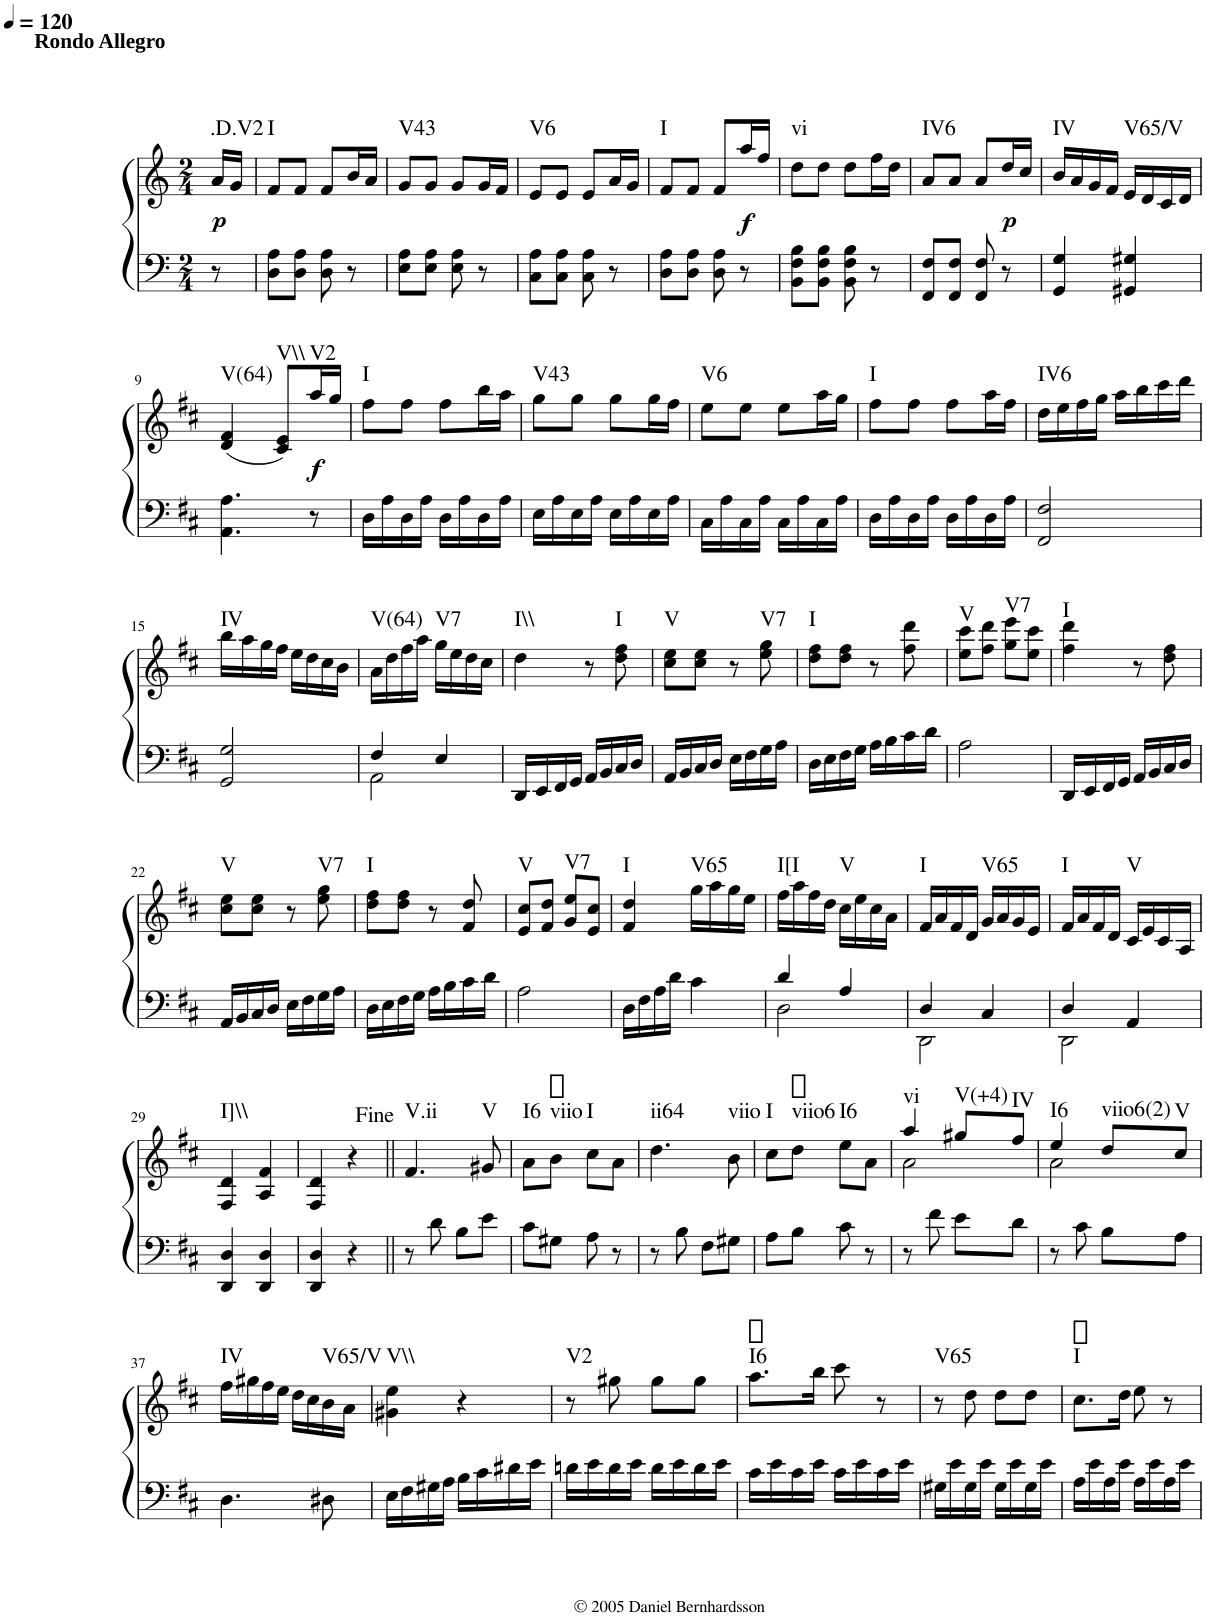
**kern	**kern	**dynam	**harte
*part1	*part1	*part1	*part1
*staff2	*staff1	*staff1/2	*
*I"Piano	*	*	*
*I'Pno.	*	*	*
*clefF4	*clefG2	*	*
*k[f#c#]	*k[f#c#]	*	*
*D:	*D:	*	*
*M2/4	*M2/4	*	*
*MM120	*MM120	*	*
=1	=1	=1	=1
!	!LO:TX:a:B:t=Rondo Allegro	!	!
!	!	!LO:DY:b	!LO:H:kt=.D.V2
8r	16a/LL	p	N
.	16g/JJ	.	.
=2	=2	=2	=2
!	!	!	!LO:H:kt=I
8D\ 8A\L	8f#/L	.	N
8D\ 8A\J	8f#/J	.	.
8D\ 8A\	8f#/L	.	.
8r	16b/L	.	.
.	16a/JJ	.	.
=3	=3	=3	=3
!	!	!	!LO:H:kt=V43
8E\ 8A\L	8g/L	.	N
8E\ 8A\J	8g/J	.	.
8E\ 8A\	8g/L	.	.
8r	16g/L	.	.
.	16f#/JJ	.	.
=4	=4	=4	=4
!	!	!	!LO:H:kt=V6
8C#\ 8A\L	8e/L	.	N
8C#\ 8A\J	8e/J	.	.
8C#\ 8A\	8e/L	.	.
8r	16a/L	.	.
.	16g/JJ	.	.
=5	=5	=5	=5
!	!	!	!LO:H:kt=I
8D\ 8A\L	8f#/L	.	N
8D\ 8A\J	8f#/J	.	.
8D\ 8A\	8f#/L	.	.
!	!	!LO:DY:b	!
8r	16aa/L	f	.
.	16ff#/JJ	.	.
=6	=6	=6	=6
!	!	!	!LO:H:kt=vi
8BB\ 8F#\ 8B\L	8dd\L	.	N
8BB\ 8F#\ 8B\J	8dd\J	.	.
8BB\ 8F#\ 8B\	8dd\L	.	.
8r	16ff#\L	.	.
.	16dd\JJ	.	.
=7	=7	=7	=7
!	!	!	!LO:H:kt=IV6
8FF#/ 8F#/L	8a/L	.	N
8FF#/ 8F#/J	8a/J	.	.
8FF#/ 8F#/	8a/L	.	.
!	!	!LO:DY:b	!
8r	16dd/L	p	.
.	16cc#/JJ	.	.
=8	=8	=8	=8
!	!	!	!LO:H:kt=IV
4GG/ 4G/	16b/LL	.	N
.	16a/	.	.
.	16g/	.	.
.	16f#/JJ	.	.
!	!	!	!LO:H:kt=V65/V
4GG#X/ 4G#X/	16e/LL	.	N
.	16d/	.	.
.	16c#/	.	.
.	16d/JJ	.	.
!!LO:LB:g=z
=9	=9	=9	=9
!	!	!	!LO:H:kt=V(64)
4.AA\ 4.A\	(4d/ 4f#/	.	N
!	!	!	!LO:H:kt=V\\
.	8c#/ 8e/L)	.	N
!	!	!LO:DY:b	!LO:H:kt=V2
8r	16aa/L	f	N
.	16gg/JJ	.	.
=10	=10	=10	=10
!	!	!	!LO:H:kt=I
16D\LL	8ff#\L	.	N
16A\	.	.	.
16D\	8ff#\J	.	.
16A\JJ	.	.	.
16D\LL	8ff#\L	.	.
16A\	.	.	.
16D\	16bb\L	.	.
16A\JJ	16aa\JJ	.	.
=11	=11	=11	=11
!	!	!	!LO:H:kt=V43
16E\LL	8gg\L	.	N
16A\	.	.	.
16E\	8gg\J	.	.
16A\JJ	.	.	.
16E\LL	8gg\L	.	.
16A\	.	.	.
16E\	16gg\L	.	.
16A\JJ	16ff#\JJ	.	.
=12	=12	=12	=12
!	!	!	!LO:H:kt=V6
16C#\LL	8ee\L	.	N
16A\	.	.	.
16C#\	8ee\J	.	.
16A\JJ	.	.	.
16C#\LL	8ee\L	.	.
16A\	.	.	.
16C#\	16aa\L	.	.
16A\JJ	16gg\JJ	.	.
=13	=13	=13	=13
!	!	!	!LO:H:kt=I
16D\LL	8ff#\L	.	N
16A\	.	.	.
16D\	8ff#\J	.	.
16A\JJ	.	.	.
16D\LL	8ff#\L	.	.
16A\	.	.	.
16D\	16aa\L	.	.
16A\JJ	16ff#\JJ	.	.
=14	=14	=14	=14
!	!	!	!LO:H:kt=IV6
2FF#/ 2F#/	16dd\LL	.	N
.	16ee\	.	.
.	16ff#\	.	.
.	16gg\JJ	.	.
.	16aa\LL	.	.
.	16bb\	.	.
.	16ccc#\	.	.
.	16ddd\JJ	.	.
!!LO:LB:g=z
=15	=15	=15	=15
!	!	!	!LO:H:kt=IV
2GG/ 2G/	16bb\LL	.	N
.	16aa\	.	.
.	16gg\	.	.
.	16ff#\JJ	.	.
.	16ee\LL	.	.
.	16dd\	.	.
.	16cc#\	.	.
.	16b\JJ	.	.
=16	=16	=16	=16
*^	*	*	*
!	!	!	!	!LO:H:kt=V(64)
4F#/	2AA\	16a\LL	.	N
.	.	16dd\	.	.
.	.	16ff#\	.	.
.	.	16aa\JJ	.	.
!	!	!	!	!LO:H:kt=V7
4E/	.	16gg\LL	.	N
.	.	16ee\	.	.
.	.	16dd\	.	.
.	.	16cc#\JJ	.	.
*v	*v	*	*	*
=17	=17	=17	=17
!	!	!	!LO:H:kt=I\\
16DD/LL	4dd\	.	N
16EE/	.	.	.
16FF#/	.	.	.
16GG/JJ	.	.	.
16AA/LL	8r	.	.
16BB/	.	.	.
!	!	!	!LO:H:kt=I
16C#/	8dd\ 8ff#\	.	N
16D/JJ	.	.	.
=18	=18	=18	=18
!	!	!	!LO:H:kt=V
16AA/LL	8cc#\ 8ee\L	.	N
16BB/	.	.	.
16C#/	8cc#\ 8ee\J	.	.
16D/JJ	.	.	.
16E\LL	8r	.	.
16F#\	.	.	.
!	!	!	!LO:H:kt=V7
16G\	8ee\ 8gg\	.	N
16A\JJ	.	.	.
=19	=19	=19	=19
!	!	!	!LO:H:kt=I
16D\LL	8dd\ 8ff#\L	.	N
16E\	.	.	.
16F#\	8dd\ 8ff#\J	.	.
16G\JJ	.	.	.
16A\LL	8r	.	.
16B\	.	.	.
16c#\	8ff#\ 8ddd\	.	.
16d\JJ	.	.	.
=20	=20	=20	=20
!	!	!	!LO:H:kt=V
2A\	8ee\ 8ccc#\L	.	N
.	8ff#\ 8ddd\J	.	.
!	!	!	!LO:H:kt=V7
.	8gg\ 8eee\L	.	N
.	8ee\ 8ccc#\J	.	.
=21	=21	=21	=21
!	!	!	!LO:H:kt=I
16DD/LL	4ff#\ 4ddd\	.	N
16EE/	.	.	.
16FF#/	.	.	.
16GG/JJ	.	.	.
16AA/LL	8r	.	.
16BB/	.	.	.
16C#/	8dd\ 8ff#\	.	.
16D/JJ	.	.	.
!!LO:LB:g=z
=22	=22	=22	=22
!	!	!	!LO:H:kt=V
16AA/LL	8cc#\ 8ee\L	.	N
16BB/	.	.	.
16C#/	8cc#\ 8ee\J	.	.
16D/JJ	.	.	.
16E\LL	8r	.	.
16F#\	.	.	.
!	!	!	!LO:H:kt=V7
16G\	8ee\ 8gg\	.	N
16A\JJ	.	.	.
=23	=23	=23	=23
!	!	!	!LO:H:kt=I
16D\LL	8dd\ 8ff#\L	.	N
16E\	.	.	.
16F#\	8dd\ 8ff#\J	.	.
16G\JJ	.	.	.
16A\LL	8r	.	.
16B\	.	.	.
16c#\	8f#/ 8dd/	.	.
16d\JJ	.	.	.
=24	=24	=24	=24
!	!	!	!LO:H:kt=V
2A\	8e/ 8cc#/L	.	N
.	8f#/ 8dd/J	.	.
!	!	!	!LO:H:kt=V7
.	8g/ 8ee/L	.	N
.	8e/ 8cc#/J	.	.
=25	=25	=25	=25
!	!	!	!LO:H:kt=I
16D\LL	4f#/ 4dd/	.	N
16F#\	.	.	.
16A\	.	.	.
16d\JJ	.	.	.
!	!	!	!LO:H:kt=V65
4c#\	16gg\LL	.	N
.	16aa\	.	.
.	16gg\	.	.
.	16ee\JJ	.	.
=26	=26	=26	=26
*^	*	*	*
!	!	!	!	!LO:H:kt=I[I
4d/	2D\	16ff#\LL	.	N
.	.	16aa\	.	.
.	.	16ff#\	.	.
.	.	16dd\JJ	.	.
!	!	!	!	!LO:H:kt=V
4A/	.	16cc#\LL	.	N
.	.	16ee\	.	.
.	.	16cc#\	.	.
.	.	16a\JJ	.	.
=27	=27	=27	=27	=27
!	!	!	!	!LO:H:kt=I
4D/	2DD\	16f#/LL	.	N
.	.	16a/	.	.
.	.	16f#/	.	.
.	.	16d/JJ	.	.
!	!	!	!	!LO:H:kt=V65
4C#/	.	16g/LL	.	N
.	.	16a/	.	.
.	.	16g/	.	.
.	.	16e/JJ	.	.
=28	=28	=28	=28	=28
!	!	!	!	!LO:H:kt=I
4D/	2DD\	16f#/LL	.	N
.	.	16a/	.	.
.	.	16f#/	.	.
.	.	16d/JJ	.	.
!	!	!	!	!LO:H:kt=V
4AA/	.	16c#/LL	.	N
.	.	16e/	.	.
.	.	16c#/	.	.
.	.	16A/JJ	.	.
*v	*v	*	*	*
!!LO:LB:g=z
=29	=29	=29	=29
!	!	!	!LO:H:kt=I]\\
4DD/ 4D/	4F#/ 4d/	.	N
4DD/ 4D/	4A/ 4f#/	.	.
=30	=30	=30	=30
4DD/ 4D/	4F#/ 4d/	.	.
4r	4r	.	.
=31||	=31||	=31||	=31||
!	!	!	!LO:H:kt=V.ii
8r	4.f#/	.	N
8d\	.	.	.
8B\L	.	.	.
!	!	!	!LO:H:kt=V
8e\J	8g#X/	.	N
=32	=32	=32	=32
!	!	!	!LO:H:kt=I6
8c#\L	8a\L	.	N
!	!	!	!LO:H:kt=viio
8G#X\J	8b\J	.	N
!	!	!	!LO:H:kt=I
8A\	8cc#\L	.	N
8r	8a\J	.	.
=33	=33	=33	=33
!	!	!	!LO:H:kt=ii64
8r	4.dd\	.	N
8B\	.	.	.
8F#\L	.	.	.
!	!	!	!LO:H:kt=viio
8G#X\J	8b\	.	N
=34	=34	=34	=34
!	!	!	!LO:H:kt=I
8A\L	8cc#\L	.	N
!	!	!	!LO:H:kt=viio6
8B\J	8dd\J	.	N
!	!	!	!LO:H:kt=I6
8c#\	8ee\L	.	N
8r	8a\J	.	.
=35	=35	=35	=35
*	*^	*	*
!	!	!	!	!LO:H:kt=vi
8r	4aa/	2a\	.	N
8f#\	.	.	.	.
!	!	!	!	!LO:H:kt=V(+4)
8e\L	8gg#X/L	.	.	N
!	!	!	!	!LO:H:kt=IV
8d\J	8ff#/J	.	.	N
=36	=36	=36	=36	=36
!	!	!	!	!LO:H:kt=I6
8r	4ee/	2a\	.	N
8c#\	.	.	.	.
!	!	!	!	!LO:H:kt=viio6(2)
8B\L	8dd/L	.	.	N
!	!	!	!	!LO:H:kt=V
8A\J	8cc#/J	.	.	N
*	*v	*v	*	*
!!LO:LB:g=z
=37	=37	=37	=37
!	!	!	!LO:H:kt=IV
4.D\	16ff#\LL	.	N
.	16gg#X\	.	.
.	16ff#\	.	.
.	16ee\JJ	.	.
.	16dd\LL	.	.
.	16cc#\	.	.
!	!	!	!LO:H:kt=V65/V
8D#X\	16b\	.	N
.	16a\JJ	.	.
=38	=38	=38	=38
!	!	!	!LO:H:kt=V\\
16E\LL	4g#X\ 4ee\	.	N
16F#\	.	.	.
16G#X\	.	.	.
16A\JJ	.	.	.
16B\LL	4r	.	.
16c#\	.	.	.
16d#X\	.	.	.
16e\JJ	.	.	.
=39	=39	=39	=39
!	!	!	!LO:H:kt=V2
16dn\LL	8r	.	N
16e\	.	.	.
16d\	8gg#X\	.	.
16e\JJ	.	.	.
16d\LL	8gg#\L	.	.
16e\	.	.	.
16d\	8gg#\J	.	.
16e\JJ	.	.	.
=40	=40	=40	=40
!	!	!	!LO:H:kt=I6
16c#\LL	8.aa\L	.	N
16e\	.	.	.
16c#\	.	.	.
16e\JJ	16bb\Jk	.	.
16c#\LL	8ccc#\	.	.
16e\	.	.	.
16c#\	8r	.	.
16e\JJ	.	.	.
=41	=41	=41	=41
!	!	!	!LO:H:kt=V65
16G#X\LL	8r	.	N
16e\	.	.	.
16G#\	8dd\	.	.
16e\JJ	.	.	.
16G#\LL	8dd\L	.	.
16e\	.	.	.
16G#\	8dd\J	.	.
16e\JJ	.	.	.
=42	=42	=42	=42
!	!	!	!LO:H:kt=I
16A\LL	8.cc#\L	.	N
16e\	.	.	.
16A\	.	.	.
16e\JJ	16dd\Jk	.	.
16A\LL	8ee\	.	.
16e\	.	.	.
16A\	8r	.	.
16e\JJ	.	.	.
=	=	=	=
*-	*-	*-	*-
